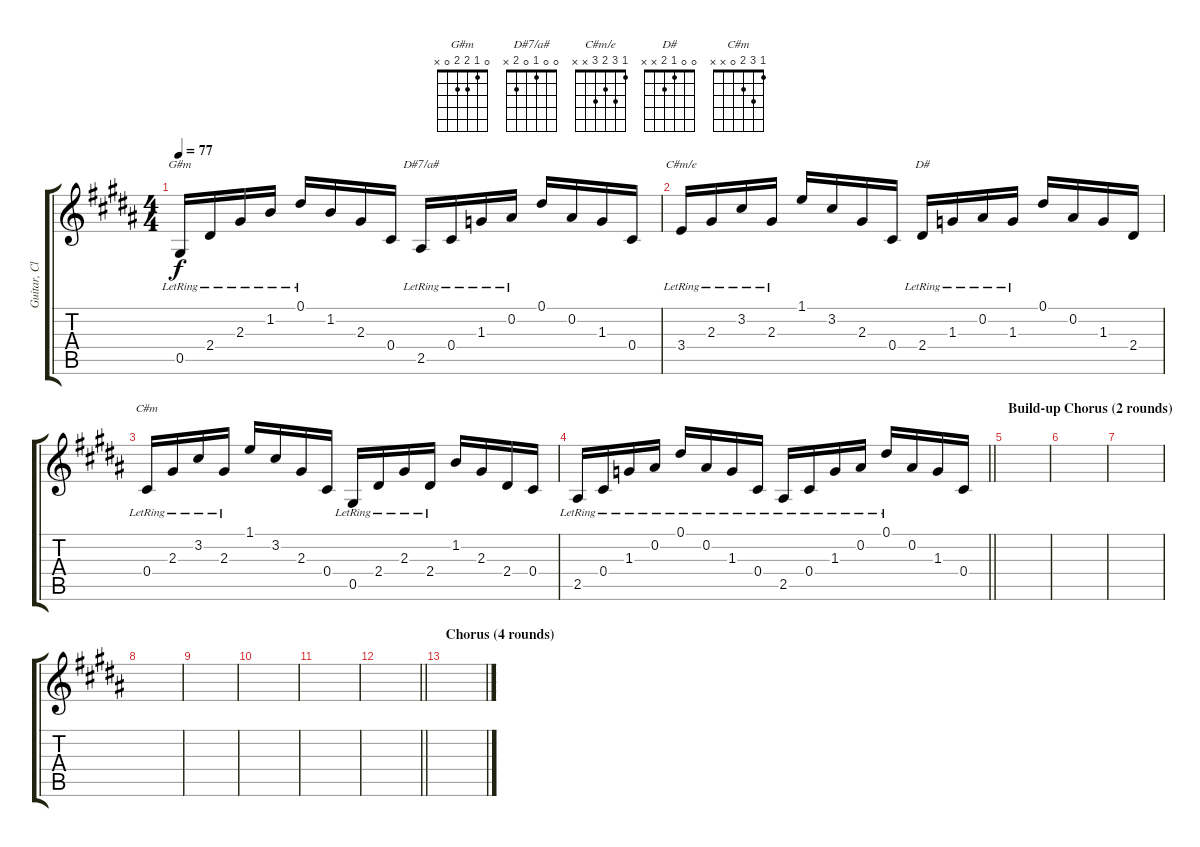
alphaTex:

\track ("Guitar, Clean w/Chorus" "Guitar, Cl") {instrument electricguitarjazz}
\staff {score tabs}
\tuning (Eb4 Bb3 Gb3 Db3 Ab2 Db2) {hide}
\chord ("G#m" 0 1 2 2 0 x)
\chord ("D#7/a#" 0 0 1 0 2 x)
\chord ("C#m/e" 1 3 2 3 x x)
\chord ("D#" 0 0 1 2 x x)
\chord ("C#m" 1 3 2 0 x x)
\ts (4 4)
\tempo 77
\clef g2
\ks g#minor
0.5{lr}.16{ch "G#m" dy f} 2.4{lr}.16 2.3{lr}.16 1.2{lr}.16 0.1{lr}.16 1.2.16 2.3.16 0.4.16 2.5{lr}.16{ch "D#7/a#"} 0.4{lr}.16 1.3{lr}.16 0.2{lr}.16 0.1.16 0.2.16 1.3.16 0.4.16 |
3.4{lr}.16{ch "C#m/e"} 2.3{lr}.16 3.2{lr}.16 2.3{lr}.16 1.1.16 3.2.16 2.3.16 0.4.16 2.4{lr}.16{ch "D#"} 1.3{lr}.16 0.2{lr}.16 1.3{lr}.16 0.1.16 0.2.16 1.3.16 2.4.16 |
0.4{lr}.16{ch "C#m"} 2.3{lr}.16 3.2{lr}.16 2.3{lr}.16 1.1.16 3.2.16 2.3.16 0.4.16 0.5{lr}.16 2.4{lr}.16 2.3{lr}.16 2.4{lr}.16 1.2.16 2.3.16 2.4.16 0.4.16 |
\barLineRight lightlight
2.5{lr}.16 0.4{lr}.16 1.3{lr}.16 0.2{lr}.16 0.1{lr}.16 0.2{lr}.16 1.3{lr}.16 0.4{lr}.16 2.5{lr}.16 0.4{lr}.16 1.3{lr}.16 0.2{lr}.16 0.1{lr}.16 0.2.16 1.3.16 0.4.16 |
\section ("" "Build-up Chorus (2 rounds)")
|
|
|
|
|
|
|
\barLineRight lightlight
|
\section ("" "Chorus (4 rounds)")
